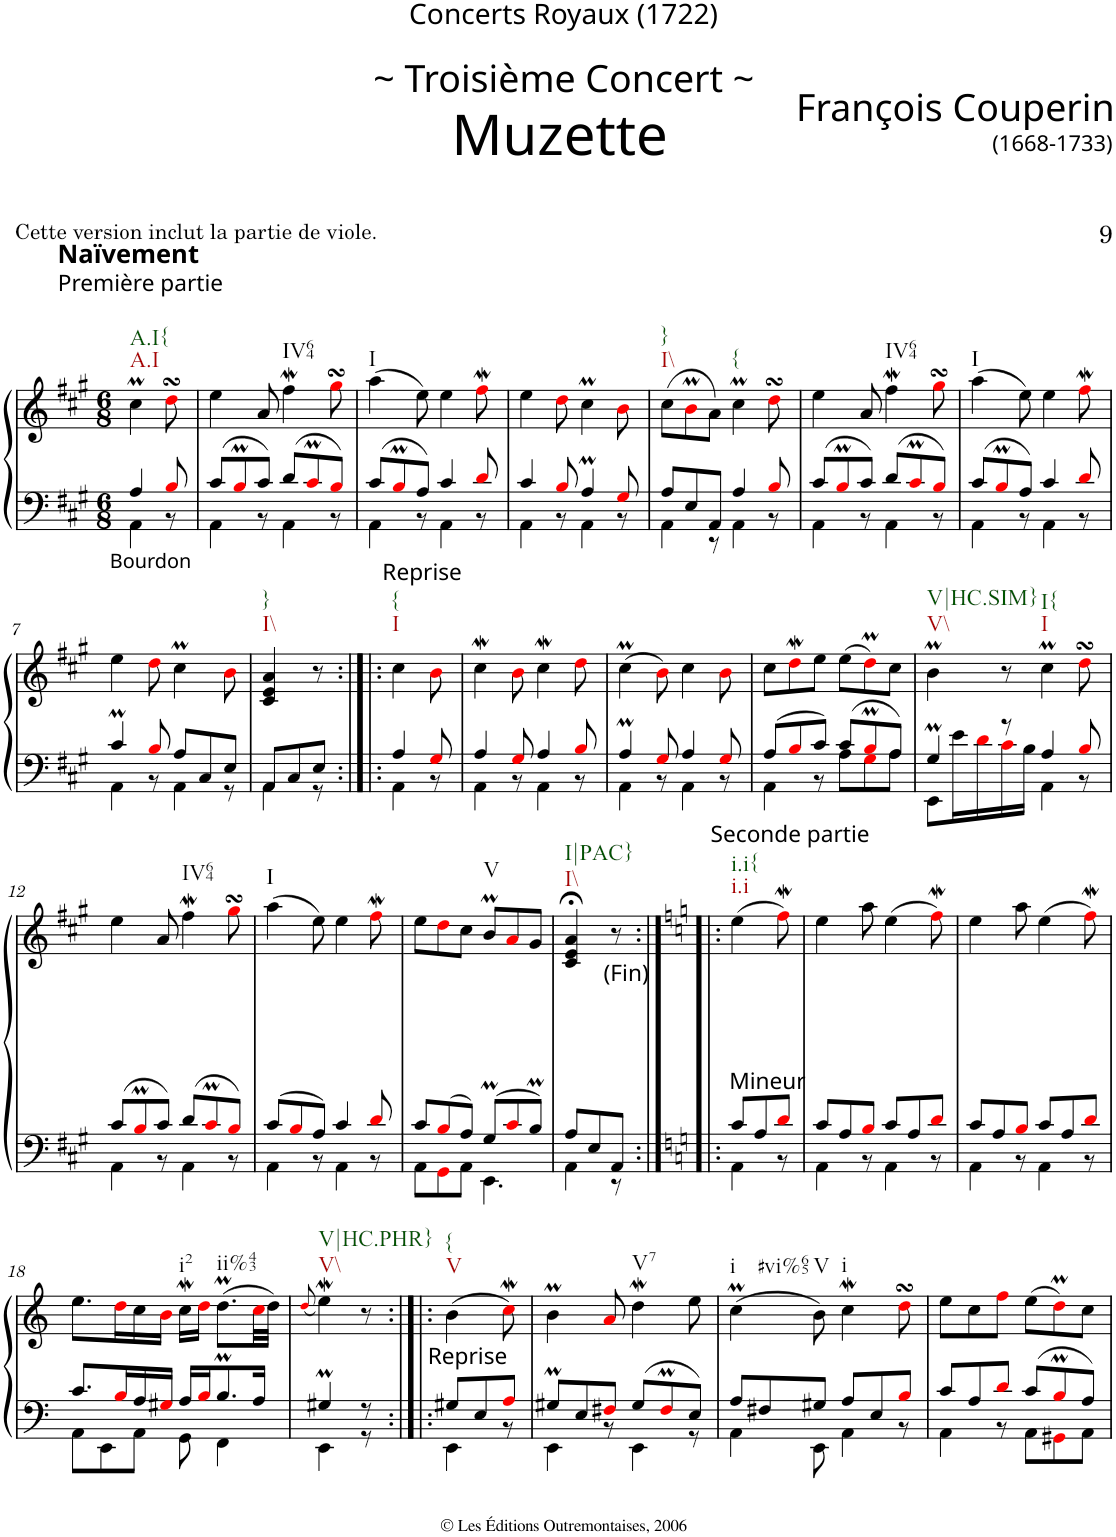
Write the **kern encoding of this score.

**kern	**kern
*part1	*part1
*staff2	*staff1
*I"Clavecin	*
*clefF4	*clefG2
*k[f#c#g#]	*k[f#c#g#]
*A:	*A:
*M6/8	*M6/8
=	=
*^	*
!	!	!LO:TX:a:B:t=Naïvement
!	!	!LO:TX:a:t=Première partie
!	!	!LO:TX:b:t=A.I
!	!	!LO:TX:b:t=A.I{
!LO:TX:b:t=Bourdon	!	!
4A/	4AA\	4cc#m\
8Bi/	8r	8ddsSSsi\
=1	=1	=1
8c#/L	4AA\	4ee\
8BMi/	.	.
8c#/J	8r	8a/
!	!	!LO:TX:b:t=IV64
8d/L	4AA\	4ff#W\
8c#mi/	.	.
8Bi/J	8r	8gg#sSsSi\
=2	=2	=2
!	!	!LO:TX:b:t=I
8c#/L	4AA\	(>4aa\
8BMi/	.	.
8A/J	8r	8ee\)
4c#/	4AA\	4ee\
8di/	8r	8ff#Wi\
=3	=3	=3
4c#/	4AA\	4ee\
8Bi/	8r	8ddi\
4AM/	4AA\	4cc#m\
8G#i/	8r	8bi\
=4	=4	=4
!	!	!LO:TX:b:t=I\\
!	!	!LO:TX:b:t=}
8A/L	4AA\	(>8cc#\L
8E/	.	8bMi\
8AA/J	8r	8a\J)
!	!	!LO:TX:b:t={
4A/	4AA\	4cc#m\
8Bi/	8r	8ddsSSsi\
=5	=5	=5
8c#/L	4AA\	4ee\
8BMi/	.	.
8c#/J	8r	8a/
!	!	!LO:TX:b:t=IV64
8d/L	4AA\	4ff#W\
8c#mi/	.	.
8Bi/J	8r	8gg#sSsSi\
=6	=6	=6
!	!	!LO:TX:b:t=I
8c#/L	4AA\	(>4aa\
8BMi/	.	.
8A/J	8r	8ee\)
4c#/	4AA\	4ee\
8di/	8r	8ff#Wi\
!!LO:LB:g=z
=7	=7	=7
4c#m/	4AA\	4ee\
8Bi/	8r	8ddi\
8A/L	4AA\	4cc#m\
8C#/	.	.
8E/J	8r	8bi\
=8	=8	=8
!	!	!LO:TX:b:t=I\\
!	!	!LO:TX:b:t=}
8AA/L	4AA\	4c#/ 4e/ 4a/
8C#/	.	.
8E/J	8r	8r
=8X1:|!|:	=8X1:|!|:	=8X1:|!|:
!	!	!LO:TX:a:t=Reprise
!	!	!LO:TX:b:t=I
!	!	!LO:TX:b:t={
4A/	4AA\	4cc#\
8G#i/	8r	8bi\
=8X2	=8X2	=8X2
4A/	4AA\	4cc#W\
8G#i/	8r	8bi\
4A/	4AA\	4cc#W\
8Bi/	8r	8ddi\
=9	=9	=9
4AM/	4AA\	(>4cc#m\
8G#i/	8r	8bi\)
4A/	4AA\	4cc#\
8G#i/	8r	8bi\
=10	=10	=10
8A/L	4AA\	8cc#\L
8Bi/	.	8ddwi\
8c#/J	8r	8ee\J
8c#/L	8A\L	(>8ee\L
8BMi/	8G#i\	8ddMi\)
8A/J	8A\J	8cc#\J
=11	=11	=11
!	!	!LO:TX:b:t=V\\
!	!	!LO:TX:b:t=V|HC.SIM}
4G#m/	8EE\L	4bM\
.	16e\L	.
.	16di\	.
8r	16c#i\	8r
.	16B\JJ	.
!	!	!LO:TX:b:t=I
!	!	!LO:TX:b:t=I{
4A/	4AA\	4cc#m\
8Bi/	8r	8ddsSSsi\
!!LO:LB:g=z
=12	=12	=12
8c#/L	4AA\	4ee\
8BMi/	.	.
8c#/J	8r	8a/
!	!	!LO:TX:b:t=IV64
8d/L	4AA\	4ff#W\
8c#mi/	.	.
8Bi/J	8r	8gg#sSsSi\
=13	=13	=13
!	!	!LO:TX:b:t=I
8c#/L	4AA\	(>4aa\
8Bi/	.	.
8A/J	8r	8ee\)
4c#/	4AA\	4ee\
8di/	8r	8ff#Wi\
=14	=14	=14
8c#/L	8AA\L	8ee\L
8Bi/	8GG#i\	8ddi\
8A/J	8AA\J	8cc#\J
!	!	!LO:TX:b:t=V
8G#m/L	4.EE\	8bM/L
8c#i/	.	8ai/
8BM/J	.	8g#/J
=15	=15	=15
!	!	!LO:TX:b:t=I\\
!	!	!LO:TX:b:t=I|PAC}
8A/L	4AA\	4c#/;< 4e/;< 4a/;<
8E/	.	.
!	!	!LO:TX:b:t=(Fin)
8AA/J	8r	8r
=15X3:|!|:	=15X3:|!|:	=15X3:|!|:
*k[]	*	*k[]
*a:	*	*a:
!	!	!LO:TX:a:t=Seconde partie
!	!	!LO:TX:b:t=Mineur
!	!	!LO:TX:b:t=i.i
!	!	!LO:TX:b:t=i.i{
8c/L	4AA\	(>4ee\
8A/	.	.
8di/J	8r	8ffwi\)
=16	=16	=16
8c/L	4AA\	4ee\
8A/	.	.
8Bi/J	8r	8aa\
8c/L	4AA\	(>4ee\
8A/	.	.
8di/J	8r	8ffwi\)
=17	=17	=17
8c/L	4AA\	4ee\
8A/	.	.
8Bi/J	8r	8aa\
8c/L	4AA\	(>4ee\
8A/	.	.
8di/J	8r	8ffwi\)
!!LO:LB:g=z
=18	=18	=18
8.c/L	8AA\L	8.ee\L
.	8EE\	.
16Bi/L	.	16ddi\L
16A/	8AA\J	16cc\
16G#Xi/JJ	.	16bi\JJ
!	!	!LO:TX:b:t=i2
16A/LL	8GG\	16ccw\LL
16Bi/J	.	16ddi\JJ
!	!	!LO:TX:b:t=ii%43
8.Bm/	4FF\	(>8.ddM\L
16A/Jk	.	32cci\LL
.	.	32dd\JJJ)
=19	=19	=19
.	.	(<8qddi/
!	!	!LO:TX:b:t=V\\
!	!	!LO:TX:b:t=V|HC.PHR}
4G#Xm/	4EE\	4eeW\)
8r	8r	8r
=19X4:|!|:	=19X4:|!|:	=19X4:|!|:
!	!	!LO:TX:b:t=Reprise
!	!	!LO:TX:b:t=V
!	!	!LO:TX:b:t={
8G#X/L	4EE\	(>4b\
8E/	.	.
8Ai/J	8r	8ccwi\)
=20	=20	=20
8G#Xm/L	4EE\	4bm\
8E/	.	.
8F#Xi/J	8r	8ai/
!	!	!LO:TX:b:t=V7
8G#/L	4EE\	4ddW\
8F#mi/	.	.
8E/J	8r	8ee\
=21	=21	=21
!	!	!LO:TX:b:t=i
!	!	!LO:TX:b:t=#vi%65
8A/L	4AA\	(>4ccM\
8F#X/	.	.
!	!	!LO:TX:b:t=V
8G#X/J	8EE\	8b\)
!	!	!LO:TX:b:t=i
8A/L	4AA\	4ccw\
8E/	.	.
8Bi/J	8r	8ddsSSSi\
=22	=22	=22
8c/L	4AA\	8ee\L
8A/	.	8cc\
8di/J	8r	8ffi\J
8c/L	8AA\L	(>8ee\L
8Bmi/	8GG#Xi\	8ddMi\)
8A/J	8AA\J	8cc\J
*v	*v	*
=	=
*-	*-
